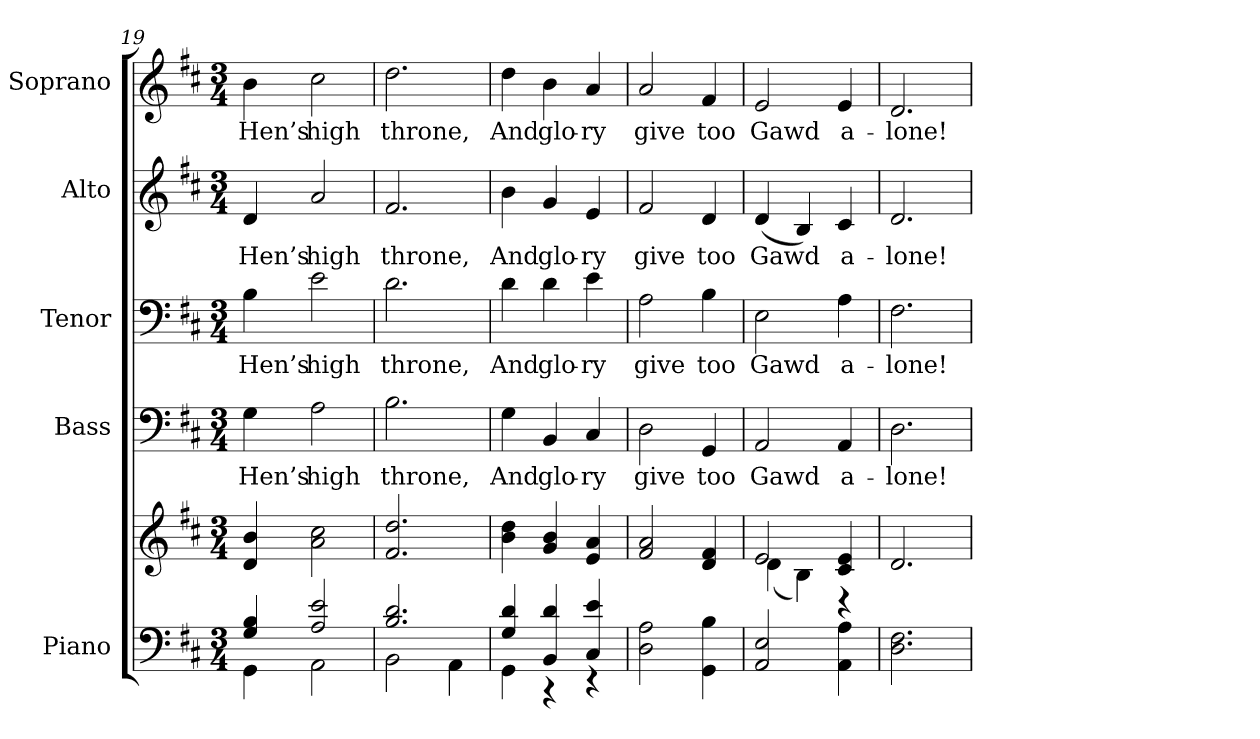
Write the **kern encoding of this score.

**kern	**kern	**kern	**text	**kern	**text	**kern	**text	**kern	**text
*part5	*part5	*part4	*part4	*part3	*part3	*part2	*part2	*part1	*part1
*staff6	*staff5	*staff4	*staff4	*staff3	*staff3	*staff2	*staff2	*staff1	*staff1
*I"Piano	*	*I"Bass	*	*I"Tenor	*	*I"Alto	*	*I"Soprano	*
*I'Pno.	*	*I'B.	*	*I'T.	*	*I'A.	*	*I'S.	*
!!LO:PB:g=z
*clefF4	*clefG2	*clefF4	*	*clefF4	*	*clefG2	*	*clefG2	*
*k[f#c#]	*k[f#c#]	*k[f#c#]	*	*k[f#c#]	*	*k[f#c#]	*	*k[f#c#]	*
*D:	*D:	*D:	*	*D:	*	*D:	*	*D:	*
*M3/4	*M3/4	*M3/4	*	*M3/4	*	*M3/4	*	*M3/4	*
=19	=19	=19	=19	=19	=19	=19	=19	=19	=19
*^	*	*	*	*	*	*	*	*	*
!	!	!	!	!LO:LY:b:color=#000000	!	!	!	!	!	!
!	!	!	!	!	!	!LO:LY:b:color=#000000	!	!	!	!
!	!	!	!	!	!	!	!	!LO:LY:b:color=#000000	!	!
!	!	!	!	!	!	!	!	!	!	!LO:LY:b:color=#000000
4Gi/ 4Bi	4GGi\	4di/ 4bi	4Gi\	Hen’s	4Bi\	Hen’s	4di/	Hen’s	4bi\	Hen’s
!	!	!	!	!LO:LY:b:color=#000000	!	!	!	!	!	!
!	!	!	!	!	!	!LO:LY:b:color=#000000	!	!	!	!
!	!	!	!	!	!	!	!	!LO:LY:b:color=#000000	!	!
!	!	!	!	!	!	!	!	!	!	!LO:LY:b:color=#000000
2Ai/ 2ei	2AAi\	2ai\ 2cc#i	2Ai\	high	2ei\	high	2ai/	high	2cc#i\	high
=20	=20	=20	=20	=20	=20	=20	=20	=20	=20	=20
!	!	!	!	!LO:LY:b:color=#000000	!	!	!	!	!	!
!	!	!	!	!	!	!LO:LY:b:color=#000000	!	!	!	!
!	!	!	!	!	!	!	!	!LO:LY:b:color=#000000	!	!
!	!	!	!	!	!	!	!	!	!	!LO:LY:b:color=#000000
2.Bi/ 2.di	2BBi\	2.f#i/ 2.ddi	2.Bi\	throne,	2.di\	throne,	2.f#i/	throne,	2.ddi\	throne,
.	4AAi\	.	.	.	.	.	.	.	.	.
=21	=21	=21	=21	=21	=21	=21	=21	=21	=21	=21
!	!	!	!	!LO:LY:b:color=#000000	!	!	!	!	!	!
!	!	!	!	!	!	!LO:LY:b:color=#000000	!	!	!	!
!	!	!	!	!	!	!	!	!LO:LY:b:color=#000000	!	!
!	!	!	!	!	!	!	!	!	!	!LO:LY:b:color=#000000
4Gi/ 4di	4GGi\	4bi\ 4ddi	4Gi\	And	4di\	And	4bi\	And	4ddi\	And
!	!	!	!	!LO:LY:b:color=#000000	!	!	!	!	!	!
!	!	!	!	!	!	!LO:LY:b:color=#000000	!	!	!	!
!	!	!	!	!	!	!	!	!LO:LY:b:color=#000000	!	!
!	!	!	!	!	!	!	!	!	!	!LO:LY:b:color=#000000
4BBi/ 4di	4r	4gi/ 4bi	4BBi/	glo-	4di\	glo-	4gi/	glo-	4bi\	glo-
!	!	!	!	!LO:LY:b:color=#000000	!	!	!	!	!	!
!	!	!	!	!	!	!LO:LY:b:color=#000000	!	!	!	!
!	!	!	!	!	!	!	!	!LO:LY:b:color=#000000	!	!
!	!	!	!	!	!	!	!	!	!	!LO:LY:b:color=#000000
4C#i/ 4ei	4r	4ei/ 4ai	4C#i/	-ry	4ei\	-ry	4ei/	-ry	4ai/	-ry
*v	*v	*	*	*	*	*	*	*	*	*
!!LO:PB:g=z
=22	=22	=22	=22	=22	=22	=22	=22	=22	=22
*^	*	*	*	*	*	*	*	*	*
!	!	!	!	!LO:LY:b:color=#000000	!	!	!	!	!	!
*v	*v	*	*	*	*	*	*	*	*	*
*^	*	*	*	*	*	*	*	*	*
!	!	!	!	!	!	!LO:LY:b:color=#000000	!	!	!	!
*v	*v	*	*	*	*	*	*	*	*	*
*^	*	*	*	*	*	*	*	*	*
!	!	!	!	!	!	!	!	!LO:LY:b:color=#000000	!	!
*v	*v	*	*	*	*	*	*	*	*	*
*^	*	*	*	*	*	*	*	*	*
!	!	!	!	!	!	!	!	!	!	!LO:LY:b:color=#000000
*v	*v	*	*	*	*	*	*	*	*	*
2Di\ 2Ai	2f#i/ 2ai	2Di\	give	2Ai\	give	2f#i/	give	2ai/	give
!	!	!	!LO:LY:b:color=#000000	!	!	!	!	!	!
!	!	!	!	!	!LO:LY:b:color=#000000	!	!	!	!
!	!	!	!	!	!	!	!LO:LY:b:color=#000000	!	!
!	!	!	!	!	!	!	!	!	!LO:LY:b:color=#000000
4GGi\ 4Bi	4di/ 4f#i	4GGi/	too	4Bi\	too	4di/	too	4f#i/	too
=23	=23	=23	=23	=23	=23	=23	=23	=23	=23
*	*^	*	*	*	*	*	*	*	*
!	!	!	!	!LO:LY:b:color=#000000	!	!	!	!	!	!
!	!	!	!	!	!	!LO:LY:b:color=#000000	!	!	!	!
!	!	!	!	!	!	!	!	!LO:LY:b:color=#000000	!	!
!	!	!	!	!	!	!	!	!	!	!LO:LY:b:color=#000000
2AAi/ 2Ei	2ei/	(4di\	2AAi/	Gawd	2Ei\	Gawd	(4di/	Gawd	2ei/	Gawd
.	.	4Bi\)	.	.	.	.	4Bi/)	.	.	.
!	!	!	!	!LO:LY:b:color=#000000	!	!	!	!	!	!
!	!	!	!	!	!	!LO:LY:b:color=#000000	!	!	!	!
!	!	!	!	!	!	!	!	!LO:LY:b:color=#000000	!	!
!	!	!	!	!	!	!	!	!	!	!LO:LY:b:color=#000000
4AAi\ 4Ai	4c#i/ 4ei	4r	4AAi/	a-	4Ai\	a-	4c#i/	a-	4ei/	a-
*	*v	*v	*	*	*	*	*	*	*	*
=24	=24	=24	=24	=24	=24	=24	=24	=24	=24
*	*^	*	*	*	*	*	*	*	*
!	!	!	!	!LO:LY:b:color=#000000	!	!	!	!	!	!
*	*v	*v	*	*	*	*	*	*	*	*
*	*^	*	*	*	*	*	*	*	*
!	!	!	!	!	!	!LO:LY:b:color=#000000	!	!	!	!
*	*v	*v	*	*	*	*	*	*	*	*
*	*^	*	*	*	*	*	*	*	*
!	!	!	!	!	!	!	!	!LO:LY:b:color=#000000	!	!
*	*v	*v	*	*	*	*	*	*	*	*
*	*^	*	*	*	*	*	*	*	*
!	!	!	!	!	!	!	!	!	!	!LO:LY:b:color=#000000
*	*v	*v	*	*	*	*	*	*	*	*
2.Di\ 2.F#i	2.di/	2.Di\	-lone!	2.F#i\	-lone!	2.di/	-lone!	2.di/	-lone!
=	=	=	=	=	=	=	=	=	=
*-	*-	*-	*-	*-	*-	*-	*-	*-	*-
